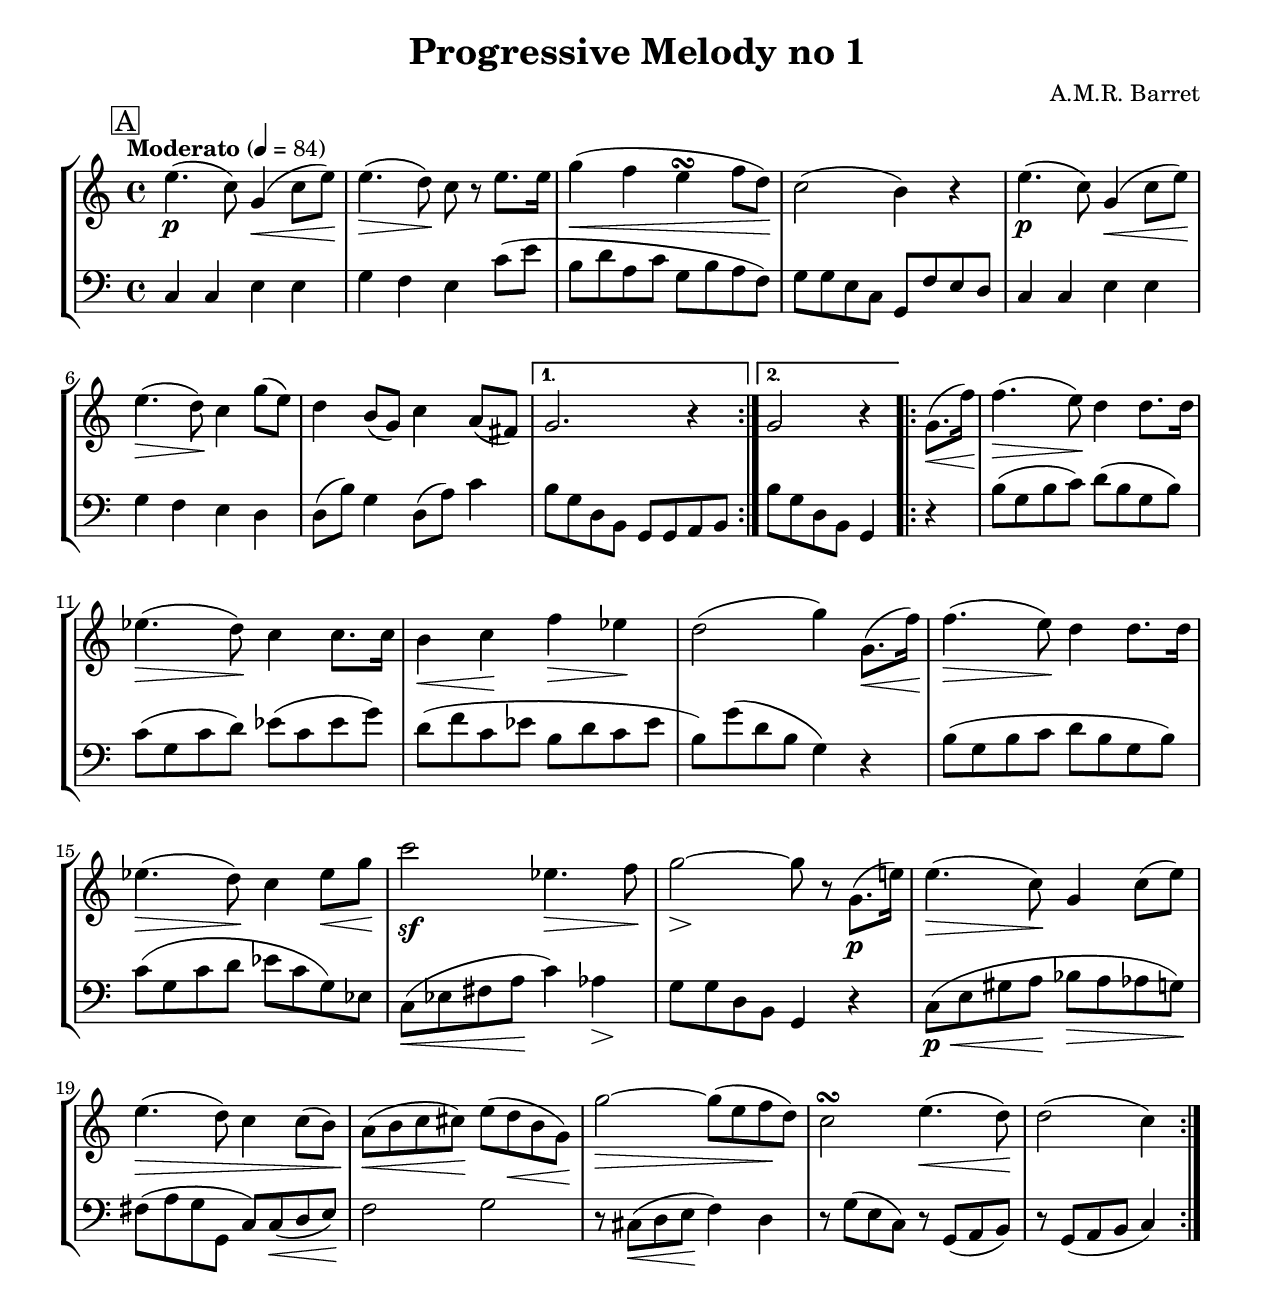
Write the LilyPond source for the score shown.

\version "2.24.4"

\version "2.24.4"

\header {
    encodingdate =  "2024-08-25"
}

\paper {
    
    paper-width = 8.5\in
    paper-height = 11\in
    top-margin = 0.375\in
    bottom-margin = 0.375\in
    left-margin = 0.5\in
    right-margin = 0.5\in
    indent = 0.75\in
    short-indent = 0\in
    }
\layout {
    \context { \Score
        autoBeaming = ##f
        }
    }

\version "2.24.4"

\version "2.24.4"

\version "2.24.4"

shortCrec = #(define-music-function (mus) (ly:music?)
#{
<< #mus { s16 \< s16 \! } >>
#})

shortDecrec = #(define-music-function (mus) (ly:music?)
#{
<< #mus { s16 \> s16 \! } >>
#})


firstSettings = 
{
  \transposition c'
  \clef "treble"
  \set Staff.midiInstrument = "oboe"
}


firstPart = \relative c' {
    \clef "treble" \time 4/4 \key c \major
    \tempo  \markup { "Moderato" } 4=84 \mark \markup { \box { A } }
    \repeat volta 2 { 
        e'4. \p ( c8 ) g4 \< ( c8 [ e ] ) \! % 1
        e4. \> ( d8 ) \! c r e8. [ e16 ] | % 2
        g4 \< ( f e \turn f8 [ d ] ) \! | % 3
        c2 ( b4 ) r | % 4
        e4. \p ( c8 ) g4 \< ( c8 [ e ] ) \! % 5
        e4. \> ( d8 ) \! c4 g'8 ( [ e ] ) | % 6
        d4 b8 ( [ g ] ) c4 a8 ( [ fis ] ) | % 7
    }
    \alternative {
        {
            % first ending
            g2. r4 | % 8
        }
        {
            % second ending
            g2 r4
        }
    }
    \repeat volta 2 { 
        g8. \< ( [ f'16 ] ) \! | % 9
        f4. \> ( e8 ) \! d4 d8. [ d16 ] | % 10
        ees4. \> ( d8 ) \! c4 c8. [ c16 ] | % 11
        b4 \< c \! f \> ees \! | % 12
        d2 ( g4 ) g,8. \< ( [f'16] ) \! | % 13
        f4. \> ( e8 ) \! d4 d8. [ d16 ] | % 14
        ees4. \> ( d8 ) \! c4 ees8 \< [ g ] \! | % 15
        c2 \sf ees,4. \> f8 \! | % 16
        \shortDecrec g2 ~ g8 r g,8. \p ( [ e'!16 ] ) | % 17
        e4. \> ( c8 ) \! g4 c8 ( [e] ) | % 18
        e4. \> ( d8 ) c4 c8 ( [ b ] ) | % 19
        a8 \< ( [ b c cis ] ) \! e ( [ d \< b g ] ) \! | % 20
        g'2 \> ~ g8 ( [e f \! d] ) | % 21
        c2 \turn e4. \< ( d8 ) \! | % 22
        d2 ( c4 )
    }
}

\version "2.24.4"


\version "2.24.4"

\version "2.24.4"

shortCrec = #(define-music-function (mus) (ly:music?)
#{
<< #mus { s16 \< s16 \! } >>
#})

shortDecrec = #(define-music-function (mus) (ly:music?)
#{
<< #mus { s16 \> s16 \! } >>
#})


secondSettings = 
{
  \transposition c
  \clef "bass"
  \set Staff.midiInstrument = "acoustic grand"
}


secondPart = \relative c {
    \key c \major 
    c4 c e e | % 1
    g f e c'8 ( [ e ] | % 2
    b8 [ d a c ] g [b a f ] ) | % 3
    g8 [ g e c ] g [ f' e d ] | % 4
    c4 c e e | % 5
    g f e d | % 6
    d8 ( [ b' ] ) g4 d8 ( [ a' ] ) c4 | % 7
    b8 [ g d b ] g [ g a b ] | % 8
    b'8 [ g d b ] g4 r | % 9
    b'8 ([ g b c ]) d ( [ b g b ] ) | % 10
    c8 ( [ g c d ] ) ees ( [ c ees g ] ) | % 11
    d ( [ f c ees ] b [ d c ees ] | % 12
    b8 ) [ g' ( d b ] g4 ) r | % 13
    b8 ( [ g b c ] d [ b g b ] ) | % 14
    c ( [ g c d ] ees [ c g ) ees ] | % 15
    c8 \< ( [ ees fis a ] \! c4 ) \shortDecrec aes | % 16
    g8 [ g d b ] g4 r | % 17
    c8 \< \p ( [ e gis a ] \! bes \> [ a aes g! \!]]) | % 18
    fis8 ( [ a g g, ] c ) [ c \< ( d e ] \! ) | % 19
    f2 g | % 20
    r8 cis, \< ( [ d e ] \! f4 ) d | % 21
    r8 g ( [ e c ] ) r g ( [ a b ] ) | % 22
    r8 g ( [ a b ] c4 ) % 23
}


\bookpart {

    \header {

        % dedication = "Dedication"
        title = "Progressive Melody no 1"
        % subtitle = "From Oboe Method"
        % subsubtitle = "Subsubtitle"
        composer = "A.M.R. Barret"
        % arranger = "Andrew Rahn"
        % poet = "poet"
        % opus = "opus 1"

        % piece = "piece"

        % The following fields are evenly spread on one line;
        % the field "instrument" also appears on following pages
        % instrument = "Oboe and French horn"

        % The following fields are placed at opposite ends
        %of the same line
        % meter = "Meter"

        % The following fields are centered at the bottom
        % tagline = "The tagline goes at the bottom of the last page"
        % copyright = "Public Domain"

    }
    \score {
        \header {
            piece = ""
            % opus = "opus 1"
        }
        \new StaffGroup <<
            \new Staff = "oboe" <<
                \transposition f
                \firstSettings
                \firstPart
            >>
            \new Staff = "piano" <<
                \secondSettings
                \secondPart
            >>
        >>
        \midi {}
        \layout {
            indent = 0\in
        }
    }
}
